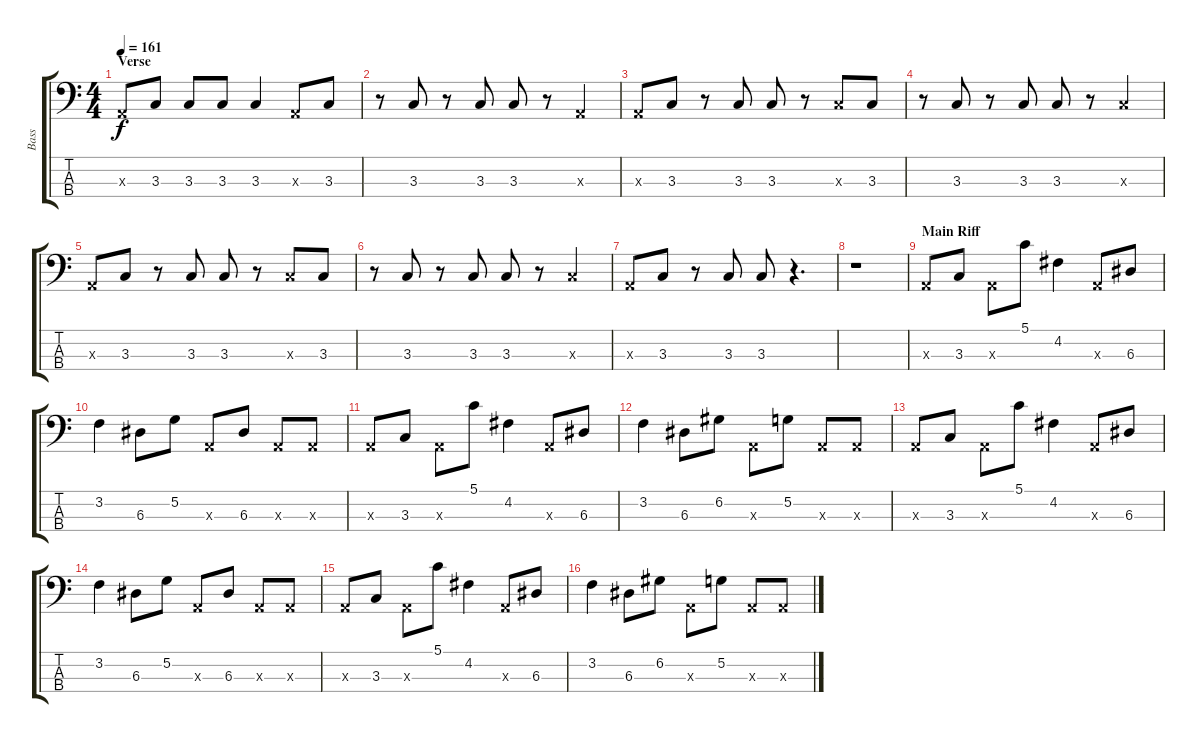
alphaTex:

\track ("Bass" "Bass") {instrument electricbasspick}
\staff {score tabs}
\tuning (G2 D2 A1 E1) {hide}
\ts (4 4)
\section ("" "Verse")
\tempo 161
\clef f4
\ks c
0.3{x}.8{dy f} 3.3.8 3.3.8 3.3.8 3.3.4 0.3{x}.8 3.3.8 |
r.8 3.3.8 r.8 3.3.8 3.3.8 r.8 0.3{x}.4 |
0.3{x}.8 3.3.8 r.8 3.3.8 3.3.8 r.8 3.3{x}.8 3.3.8 |
r.8 3.3.8 r.8 3.3.8 3.3.8 r.8 3.3{x}.4 |
0.3{x}.8 3.3.8 r.8 3.3.8 3.3.8 r.8 3.3{x}.8 3.3.8 |
r.8 3.3.8 r.8 3.3.8 3.3.8 r.8 3.3{x}.4 |
0.3{x}.8 3.3.8 r.8 3.3.8 3.3.8 r.4{d} |
r.1 |
\section ("" "Main Riff")
0.3{x}.8 3.3.8 0.3{x}.8 5.1.8 4.2.4 0.3{x}.8 6.3.8 |
3.2.4 6.3.8 5.2.8 0.3{x}.8 6.3.8 0.3{x}.8 0.3{x}.8 |
0.3{x}.8 3.3.8 0.3{x}.8 5.1.8 4.2.4 0.3{x}.8 6.3.8 |
3.2.4 6.3.8 6.2.8 0.3{x}.8 5.2.8 0.3{x}.8 0.3{x}.8 |
0.3{x}.8 3.3.8 0.3{x}.8 5.1.8 4.2.4 0.3{x}.8 6.3.8 |
3.2.4 6.3.8 5.2.8 0.3{x}.8 6.3.8 0.3{x}.8 0.3{x}.8 |
0.3{x}.8 3.3.8 0.3{x}.8 5.1.8 4.2.4 0.3{x}.8 6.3.8 |
3.2.4 6.3.8 6.2.8 0.3{x}.8 5.2.8 0.3{x}.8 0.3{x}.8
